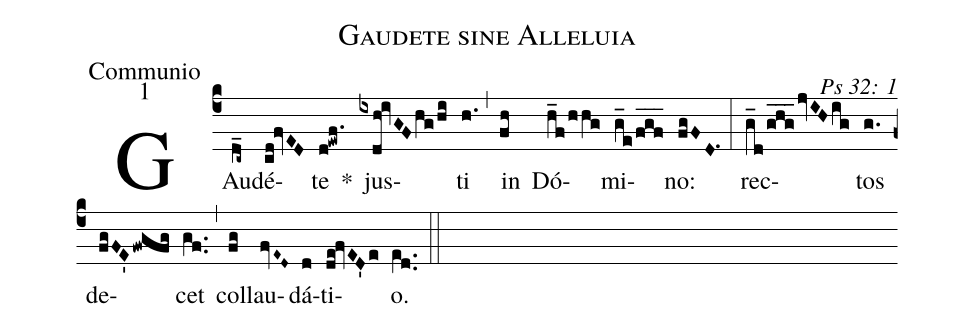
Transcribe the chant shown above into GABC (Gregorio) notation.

name: Gaudete sine Alleluia;
office-part: Communio;
mode: 1;
commentary: Ps 32: 1;
%%
(c4) GAu(d_c~)dé(cd!fvED)te(d!ewf.) *() jus(ixdh!ivGFhg/hi)ti(h.) (,) in(fh) Dó(h_f/hhg)mi(g_e/f_g_f_)no:(fgFD.1) (:)
rec(g_d/ghg___jvIHig)tos(g.) de(fgFE'fwgfg)cet(gf..) (,) col(fg)lau(fvE~D~)dá(d)ti(de!fvED'e)o.(e[ll:1]d..) (::)
